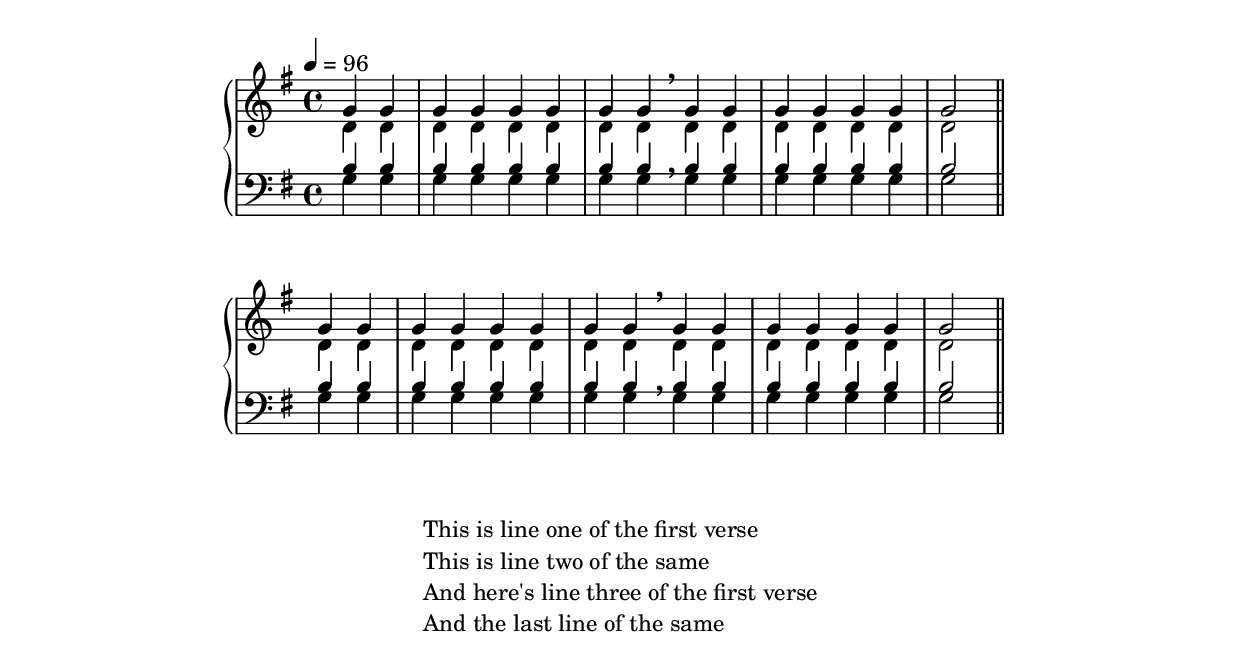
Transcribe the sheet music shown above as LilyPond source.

%% Do not edit this file; it is automatically
%% generated from LSR http://lsr.dsi.unimi.it
%% This file is in the public domain.
\version "2.13.31"

\header {
  lsrtags = "vocal-music, template"

%% Translation of GIT committish: 26375d5016d8d180fc914bfd07cf76f4168f2e37

  texidocfr = "
Le code ci-dessous illustre la manière d'agencer un cantique liturgique
dans lequel chaque ligne débute et se termine par une mesure incomplète.
Vous noterez par ailleurs l'affichage des paroles indépendamment de la
musique.

"
  doctitlefr = "Modèle pour cantique"

  texidoc = "
This code shows one way of setting out a hymn tune when each line
starts and ends with a partial measure.  It also shows how to add the
verses as stand-alone text under the music.

"
  doctitle = "Hymn template"
} % begin verbatim

Timeline = {
  \time 4/4
  \tempo 4=96
  \partial 2
  s2 | s1 | s2 \breathe s2 | s1 | s2 \bar "||" \break
  s2 | s1 | s2 \breathe s2 | s1 | s2 \bar "||"
}

SopranoMusic = \relative g' {
  g4 g | g g g g | g g g g | g g g g | g2
  g4 g | g g g g | g g g g | g g g g | g2
}

AltoMusic = \relative c' {
  d4 d | d d d d | d d d d | d d d d | d2
  d4 d | d d d d | d d d d | d d d d | d2
}

TenorMusic = \relative a {
  b4 b | b b b b | b b b b | b b b b | b2
  b4 b | b b b b | b b b b | b b b b | b2
}

BassMusic =  \relative g {
  g4 g | g g g g | g g g g | g g g g | g2
  g4 g | g g g g | g g g g | g g g g | g2
}

global = {
 \key g \major
}

\score {  % Start score
  <<
    \new PianoStaff <<  % Start pianostaff
      \new Staff <<  % Start Staff = RH
        \global
        \clef "treble"
        \new Voice = "Soprano" <<  % Start Voice = "Soprano"
          \Timeline
          \voiceOne
          \SopranoMusic
        >>  % End Voice = "Soprano"
        \new Voice = "Alto" <<  % Start Voice = "Alto"
          \Timeline
          \voiceTwo
          \AltoMusic
        >>  % End Voice = "Alto"
      >>  % End Staff = RH
      \new Staff <<  % Start Staff = LH
        \global
        \clef "bass"
        \new Voice = "Tenor" <<  % Start Voice = "Tenor"
          \Timeline
          \voiceOne
          \TenorMusic
        >>  % End Voice = "Tenor"
        \new Voice = "Bass" <<  % Start Voice = "Bass"
          \Timeline
          \voiceTwo
          \BassMusic
        >>  % End Voice = "Bass"
      >>  % End Staff = LH
    >>  % End pianostaff
  >>
}  % End score

\markup {
  \fill-line {
    ""
    {
      \column {
        \left-align {
          "This is line one of the first verse"
          "This is line two of the same"
          "And here's line three of the first verse"
          "And the last line of the same"
        }
      }
    }
    ""
  }
}

\paper {  % Start paper block
  indent = 0     % don't indent first system
  line-width = 130   % shorten line length to suit music
}  % End paper block
